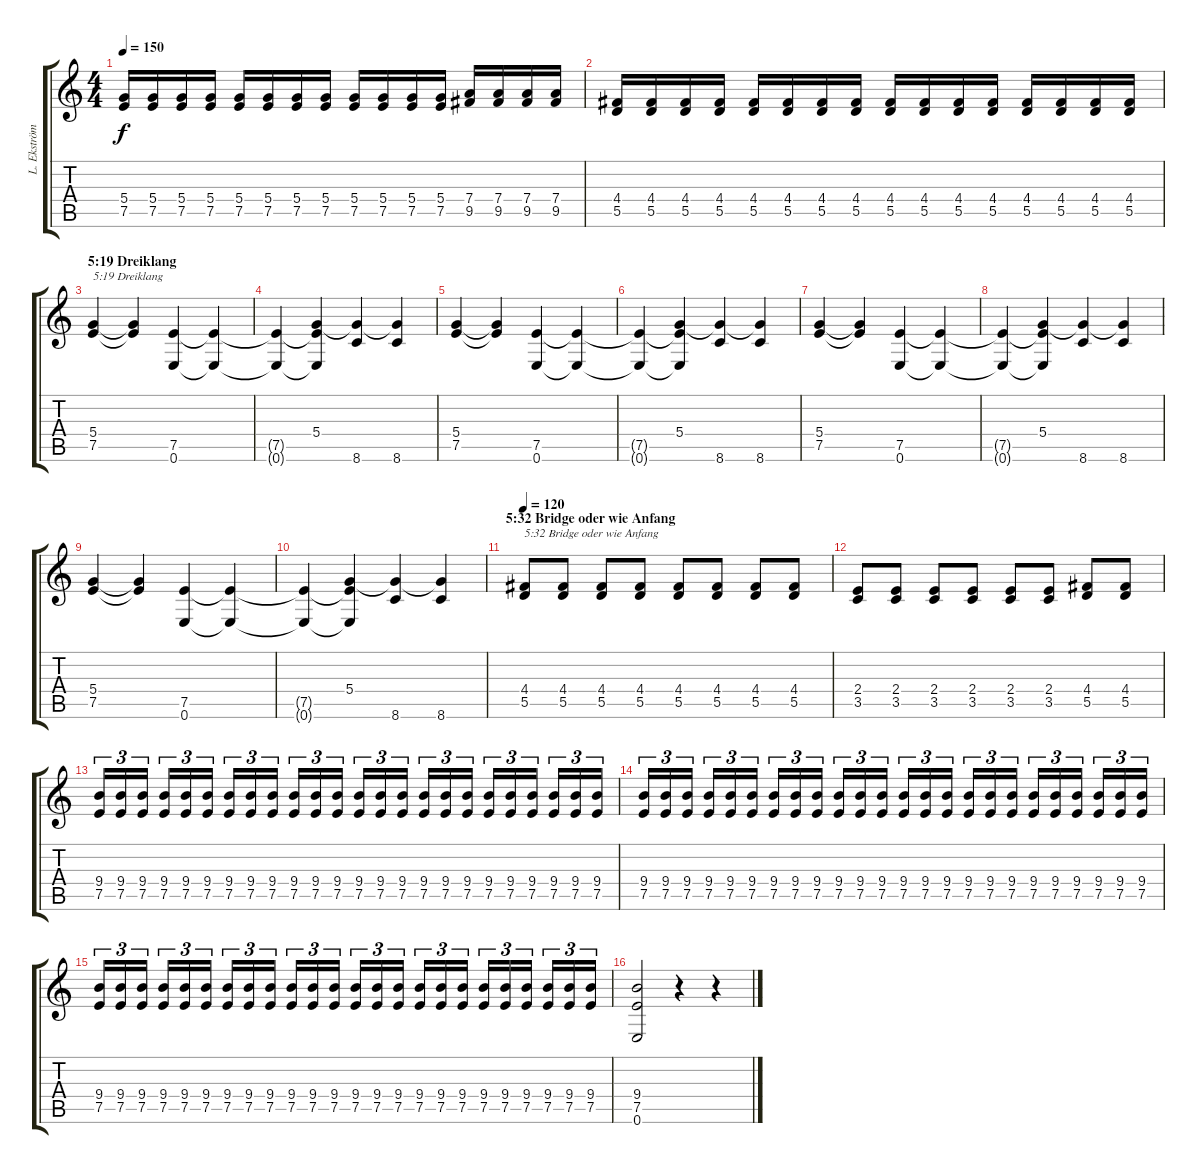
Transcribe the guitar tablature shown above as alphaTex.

\track ("L. Ekström (left guitar)" "L. Ekström") {instrument distortionguitar}
\staff {score tabs}
\tuning (E4 B3 G3 D3 A2 E2) {hide}
\ts (4 4)
\tempo 150
\clef g2
\ks c
(5.4 7.5).16{dy f} (5.4 7.5).16 (5.4 7.5).16 (5.4 7.5).16 (5.4 7.5).16 (5.4 7.5).16 (5.4 7.5).16 (5.4 7.5).16 (5.4 7.5).16 (5.4 7.5).16 (5.4 7.5).16 (5.4 7.5).16 (7.4 9.5).16 (7.4 9.5).16 (7.4 9.5).16 (7.4 9.5).16 |
(4.4 5.5).16 (4.4 5.5).16 (4.4 5.5).16 (4.4 5.5).16 (4.4 5.5).16 (4.4 5.5).16 (4.4 5.5).16 (4.4 5.5).16 (4.4 5.5).16 (4.4 5.5).16 (4.4 5.5).16 (4.4 5.5).16 (4.4 5.5).16 (4.4 5.5).16 (4.4 5.5).16 (4.4 5.5).16 |
\section ("" "5:19 Dreiklang")
(5.4 7.5).4{txt "5:19 Dreiklang" volume 12 instrument distortionguitar} (5.4{t} 7.5{t}).4 (7.5 0.6).4 (7.5{t} 0.6{t}).4 |
(7.5{t} 0.6{t}).4 (5.4 7.5{t} 0.6{t}).4 (5.4{t} 8.6).4 (5.4{t} 8.6).4 |
(5.4 7.5).4 (5.4{t} 7.5{t}).4 (7.5 0.6).4 (7.5{t} 0.6{t}).4 |
(7.5{t} 0.6{t}).4 (5.4 7.5{t} 0.6{t}).4 (5.4{t} 8.6).4 (5.4{t} 8.6).4 |
(5.4 7.5).4 (5.4{t} 7.5{t}).4 (7.5 0.6).4 (7.5{t} 0.6{t}).4 |
(7.5{t} 0.6{t}).4 (5.4 7.5{t} 0.6{t}).4 (5.4{t} 8.6).4 (5.4{t} 8.6).4 |
(5.4 7.5).4 (5.4{t} 7.5{t}).4 (7.5 0.6).4 (7.5{t} 0.6{t}).4 |
(7.5{t} 0.6{t}).4 (5.4 7.5{t} 0.6{t}).4 (5.4{t} 8.6).4 (5.4{t} 8.6).4 |
\section ("" "5:32 Bridge oder wie Anfang")
\tempo 120
(4.4 5.5).8{txt "5:32 Bridge oder wie Anfang" instrument overdrivenguitar} (4.4 5.5).8 (4.4 5.5).8 (4.4 5.5).8 (4.4 5.5).8 (4.4 5.5).8 (4.4 5.5).8 (4.4 5.5).8 |
(2.4 3.5).8 (2.4 3.5).8 (2.4 3.5).8 (2.4 3.5).8 (2.4 3.5).8 (2.4 3.5).8 (4.4 5.5).8 (4.4 5.5).8 |
(9.4 7.5).16{tu (3 2) volume 10} (9.4 7.5).16{tu (3 2)} (9.4 7.5).16{tu (3 2)} (9.4 7.5).16{tu (3 2) volume 12} (9.4 7.5).16{tu (3 2)} (9.4 7.5).16{tu (3 2)} (9.4 7.5).16{tu (3 2)} (9.4 7.5).16{tu (3 2)} (9.4 7.5).16{tu (3 2)} (9.4 7.5).16{tu (3 2)} (9.4 7.5).16{tu (3 2)} (9.4 7.5).16{tu (3 2)} (9.4 7.5).16{tu (3 2)} (9.4 7.5).16{tu (3 2)} (9.4 7.5).16{tu (3 2)} (9.4 7.5).16{tu (3 2)} (9.4 7.5).16{tu (3 2)} (9.4 7.5).16{tu (3 2)} (9.4 7.5).16{tu (3 2)} (9.4 7.5).16{tu (3 2)} (9.4 7.5).16{tu (3 2)} (9.4 7.5).16{tu (3 2)} (9.4 7.5).16{tu (3 2)} (9.4 7.5).16{tu (3 2)} |
(9.4 7.5).16{tu (3 2)} (9.4 7.5).16{tu (3 2)} (9.4 7.5).16{tu (3 2)} (9.4 7.5).16{tu (3 2)} (9.4 7.5).16{tu (3 2)} (9.4 7.5).16{tu (3 2)} (9.4 7.5).16{tu (3 2)} (9.4 7.5).16{tu (3 2)} (9.4 7.5).16{tu (3 2)} (9.4 7.5).16{tu (3 2)} (9.4 7.5).16{tu (3 2)} (9.4 7.5).16{tu (3 2)} (9.4 7.5).16{tu (3 2)} (9.4 7.5).16{tu (3 2)} (9.4 7.5).16{tu (3 2)} (9.4 7.5).16{tu (3 2)} (9.4 7.5).16{tu (3 2)} (9.4 7.5).16{tu (3 2)} (9.4 7.5).16{tu (3 2)} (9.4 7.5).16{tu (3 2)} (9.4 7.5).16{tu (3 2)} (9.4 7.5).16{tu (3 2)} (9.4 7.5).16{tu (3 2)} (9.4 7.5).16{tu (3 2)} |
(9.4 7.5).16{tu (3 2)} (9.4 7.5).16{tu (3 2)} (9.4 7.5).16{tu (3 2)} (9.4 7.5).16{tu (3 2)} (9.4 7.5).16{tu (3 2)} (9.4 7.5).16{tu (3 2)} (9.4 7.5).16{tu (3 2)} (9.4 7.5).16{tu (3 2)} (9.4 7.5).16{tu (3 2)} (9.4 7.5).16{tu (3 2)} (9.4 7.5).16{tu (3 2)} (9.4 7.5).16{tu (3 2)} (9.4 7.5).16{tu (3 2)} (9.4 7.5).16{tu (3 2)} (9.4 7.5).16{tu (3 2)} (9.4 7.5).16{tu (3 2)} (9.4 7.5).16{tu (3 2)} (9.4 7.5).16{tu (3 2)} (9.4 7.5).16{tu (3 2)} (9.4 7.5).16{tu (3 2)} (9.4 7.5).16{tu (3 2)} (9.4 7.5).16{tu (3 2)} (9.4 7.5).16{tu (3 2)} (9.4 7.5).16{tu (3 2)} |
(9.4 7.5 0.6).2 r.4 r.4
